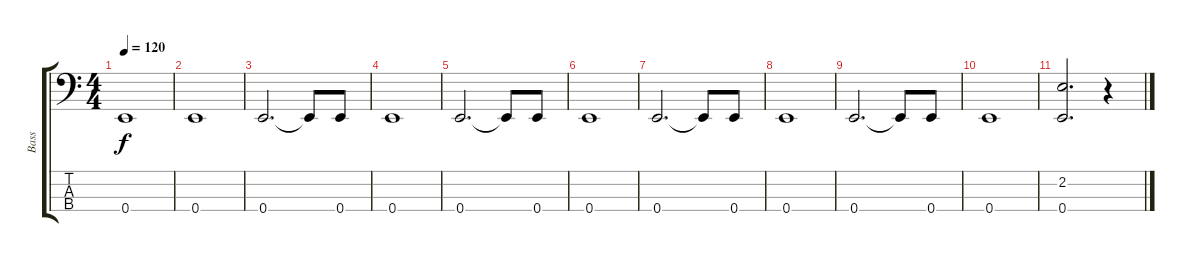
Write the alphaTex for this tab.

\track ("Bass" "Bass") {instrument electricbassfinger}
\staff {score tabs}
\tuning (G2 D2 A1 E1) {hide}
\ts (4 4)
\tempo 120
\clef f4
\ks c
0.4.1{dy f} |
0.4.1 |
0.4.2{d} 0.4{t}.8 0.4.8 |
0.4.1 |
0.4.2{d} 0.4{t}.8 0.4.8 |
0.4.1 |
0.4.2{d} 0.4{t}.8 0.4.8 |
0.4.1 |
0.4.2{d volume 16} 0.4{t}.8 0.4.8{volume 9} |
0.4.1{volume 8} |
(2.2 0.4).2{d volume 0} r.4
